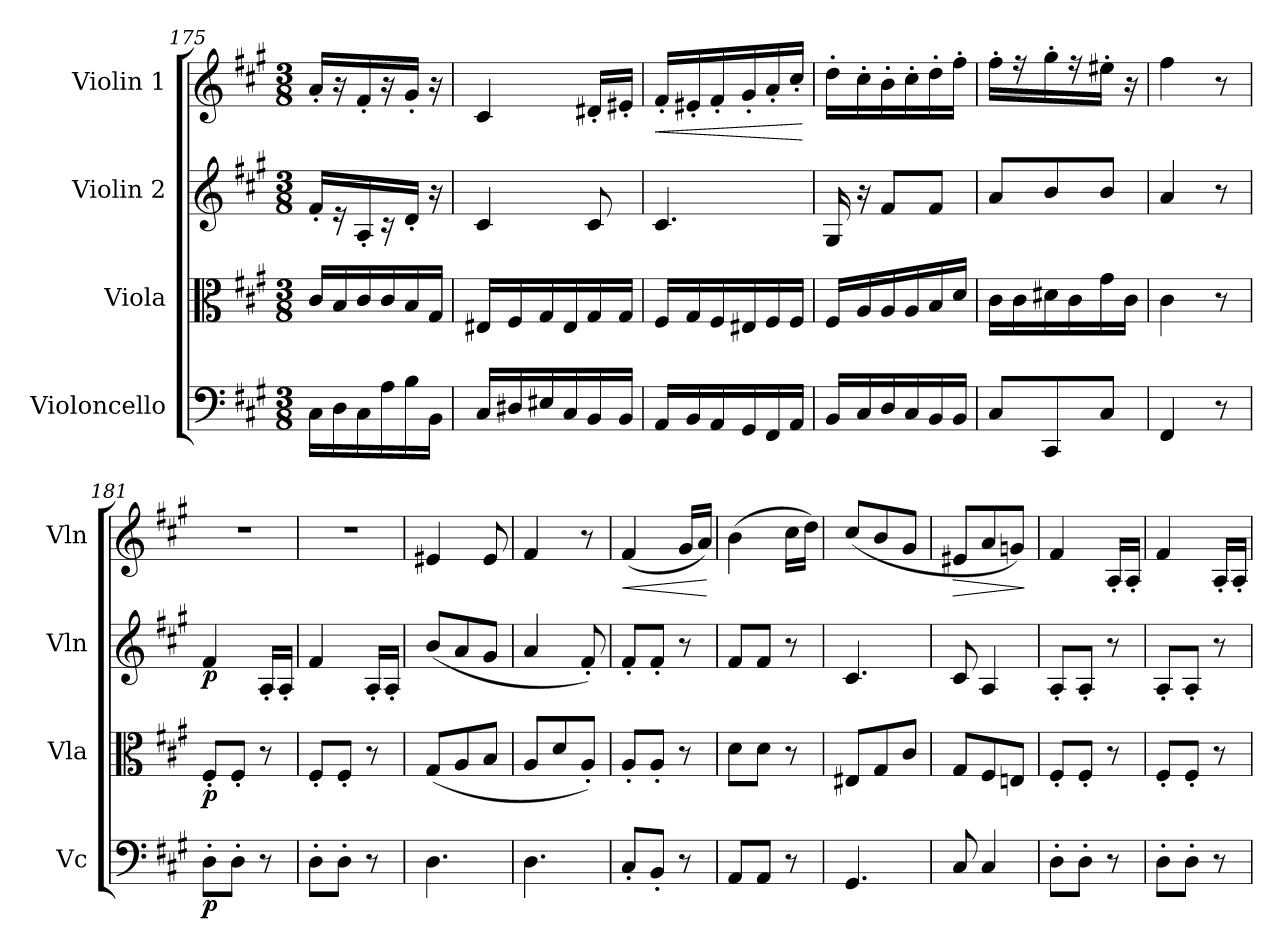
**kern	**dynam	**kern	**dynam	**kern	**dynam	**kern	**dynam
*part4	*part4	*part3	*part3	*part2	*part2	*part1	*part1
*staff4	*staff4	*staff3	*staff3	*staff2	*staff2	*staff1	*staff1
*I"Violoncello	*	*I"Viola	*	*I"Violin 2	*	*I"Violin 1	*
*I'Vc	*	*I'Vla	*	*I'Vln	*	*I'Vln	*
*clefF4	*	*clefC3	*	*clefG2	*	*clefG2	*
*k[f#c#g#]	*	*k[f#c#g#]	*	*k[f#c#g#]	*	*k[f#c#g#]	*
*M3/8	*	*M3/8	*	*M3/8	*	*M3/8	*
=175	=175	=175	=175	=175	=175	=175	=175
16C#\LL	.	16c#/LL	.	16f#'/LL	.	16a'/LL	.
16D\	.	16B/	.	16r	.	16r	.
16C#\	.	16c#/	.	16A'/	.	16f#'/	.
16A\	.	16c#/	.	16r	.	16r	.
16B\	.	16B/	.	16d'/JJ	.	16g#'/JJ	.
16BB\JJ	.	16G#/JJ	.	16r	.	16r	.
=176	=176	=176	=176	=176	=176	=176	=176
16C#/LL	.	16E#X/LL	.	4c#/	.	4c#/	.
16D#X/	.	16F#/	.	.	.	.	.
16E#X/	.	16G#/	.	.	.	.	.
16C#/	.	16E#/	.	.	.	.	.
16BB/	.	16G#/	.	8c#/	.	16d#X'/LL	.
16BB/JJ	.	16G#/JJ	.	.	.	16e#X'/JJ	.
=177	=177	=177	=177	=177	=177	=177	=177
!	!	!	!	!	!	!	!LO:HP:b
16AA/LL	.	16F#/LL	.	4.c#/	.	16f#'/LL	<
16BB/	.	16G#/	.	.	.	16e#X'/	.
16AA/	.	16F#/	.	.	.	16f#'/	.
16GG#/	.	16E#X/	.	.	.	16g#'/	.
16FF#/	.	16F#/	.	.	.	16a'/	.
16AA/JJ	.	16F#/JJ	.	.	.	16cc#'/JJ	.
.	.	.	.	.	.	.	[
!!LO:LB:g=z
=178	=178	=178	=178	=178	=178	=178	=178
16BB/LL	.	16F#/LL	.	16G#/	.	16dd'\LL	.
16C#/	.	16A/	.	16r	.	16cc#'\	.
16D/	.	16A/	.	8f#/L	.	16b'\	.
16C#/	.	16A/	.	.	.	16cc#'\	.
16BB/	.	16B/	.	8f#/J	.	16dd'\	.
16BB/JJ	.	16d/JJ	.	.	.	16ff#'\JJ	.
=179	=179	=179	=179	=179	=179	=179	=179
8C#/L	.	16c#\LL	.	8a/L	.	16ff#'\LL	.
.	.	16c#\	.	.	.	16r	.
8CC#/	.	16d#X\	.	8b/	.	16gg#'\	.
.	.	16c#\	.	.	.	16r	.
8C#/J	.	16g#\	.	8b/J	.	16ee#X'\JJ	.
.	.	16c#\JJ	.	.	.	16r	.
=180	=180	=180	=180	=180	=180	=180	=180
4FF#/	.	4c#\	.	4a/	.	4ff#\	.
8r	.	8r	.	8r	.	8r	.
=181	=181	=181	=181	=181	=181	=181	=181
!	!LO:DY:b	!	!LO:DY:b	!	!LO:DY:b	!	!
8D'\L	p	8F#'/L	p	4f#/	p	4.r	.
8D'\J	.	8F#'/J	.	.	.	.	.
8r	.	8r	.	16A'/LL	.	.	.
.	.	.	.	16A'/JJ	.	.	.
=182	=182	=182	=182	=182	=182	=182	=182
8D'\L	.	8F#'/L	.	4f#/	.	4.r	.
8D'\J	.	8F#'/J	.	.	.	.	.
8r	.	8r	.	16A'/LL	.	.	.
.	.	.	.	16A'/JJ	.	.	.
=183	=183	=183	=183	=183	=183	=183	=183
4.D\	.	(8G#/L	.	(8b/L	.	4e#X/	.
.	.	8A/	.	8a/	.	.	.
.	.	8B/J	.	8g#/J	.	8e#/	.
=184	=184	=184	=184	=184	=184	=184	=184
4.D\	.	8A/L	.	4a/	.	4f#/	.
.	.	8d/	.	.	.	.	.
.	.	8A'/J)	.	8f#'/)	.	8r	.
=185	=185	=185	=185	=185	=185	=185	=185
!	!	!	!	!	!	!	!LO:HP:b
8C#'/L	.	8A'/L	.	8f#'/L	.	(4f#/	<
8BB'/J	.	8A'/J	.	8f#'/J	.	.	.
8r	.	8r	.	8r	.	16g#/LL	.
.	.	.	.	.	.	16a/JJ)	.
.	.	.	.	.	.	.	[
!!LO:LB:g=z
=186	=186	=186	=186	=186	=186	=186	=186
8AA/L	.	8d\L	.	8f#/L	.	(4b\	.
8AA/J	.	8d\J	.	8f#/J	.	.	.
8r	.	8r	.	8r	.	16cc#\LL	.
.	.	.	.	.	.	16dd\JJ)	.
=187	=187	=187	=187	=187	=187	=187	=187
4.GG#/	.	8E#X/L	.	4.c#/	.	(8cc#/L	.
.	.	8G#/	.	.	.	8b/	.
.	.	8c#/J	.	.	.	8g#/J	.
=188	=188	=188	=188	=188	=188	=188	=188
!	!	!	!	!	!	!	!LO:HP:b
8C#/	.	8G#/L	.	8c#/	.	8e#X/L	>
4C#/	.	8F#/	.	4A/	.	8a/	.
.	.	8Enj/J	.	.	.	8gn/J)	.
.	.	.	.	.	.	.	]
=189	=189	=189	=189	=189	=189	=189	=189
8D'\L	.	8F#'/L	.	8A'/L	.	4f#/	.
8D'\J	.	8F#'/J	.	8A'/J	.	.	.
8r	.	8r	.	8r	.	16A'/LL	.
.	.	.	.	.	.	16A'/JJ	.
=190	=190	=190	=190	=190	=190	=190	=190
8D'\L	.	8F#'/L	.	8A'/L	.	4f#/	.
8D'\J	.	8F#'/J	.	8A'/J	.	.	.
8r	.	8r	.	8r	.	16A'/LL	.
.	.	.	.	.	.	16A'/JJ	.
=	=	=	=	=	=	=	=
*-	*-	*-	*-	*-	*-	*-	*-
